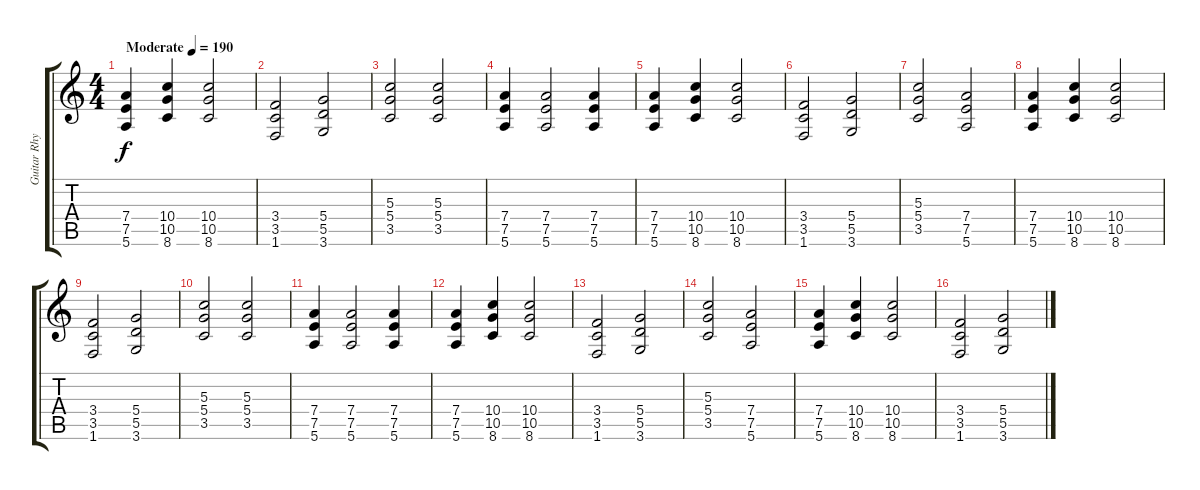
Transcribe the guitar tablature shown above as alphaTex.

\track ("Guitar Rhythm" "Guitar Rhy") {instrument distortionguitar}
\staff {score tabs}
\tuning (E4 B3 G3 D3 A2 E2) {hide}
\ts (4 4)
\tempo (190 "Moderate")
\clef g2
\ks c
(7.4 7.5 5.6).4{dy f instrument distortionguitar} (10.4 10.5 8.6).4 (10.4 10.5 8.6).2 |
(3.4 3.5 1.6).2 (5.4 5.5 3.6).2 |
(5.3 5.4 3.5).2 (5.3 5.4 3.5).2 |
(7.4 7.5 5.6).4 (7.4 7.5 5.6).2 (7.4 7.5 5.6).4 |
(7.4 7.5 5.6).4 (10.4 10.5 8.6).4 (10.4 10.5 8.6).2 |
(3.4 3.5 1.6).2 (5.4 5.5 3.6).2 |
(5.3 5.4 3.5).2 (7.4 7.5 5.6).2 |
(7.4 7.5 5.6).4 (10.4 10.5 8.6).4 (10.4 10.5 8.6).2 |
(3.4 3.5 1.6).2 (5.4 5.5 3.6).2 |
(5.3 5.4 3.5).2 (5.3 5.4 3.5).2 |
(7.4 7.5 5.6).4 (7.4 7.5 5.6).2 (7.4 7.5 5.6).4 |
(7.4 7.5 5.6).4 (10.4 10.5 8.6).4 (10.4 10.5 8.6).2 |
(3.4 3.5 1.6).2 (5.4 5.5 3.6).2 |
(5.3 5.4 3.5).2 (7.4 7.5 5.6).2 |
(7.4 7.5 5.6).4 (10.4 10.5 8.6).4 (10.4 10.5 8.6).2 |
(3.4 3.5 1.6).2 (5.4 5.5 3.6).2
